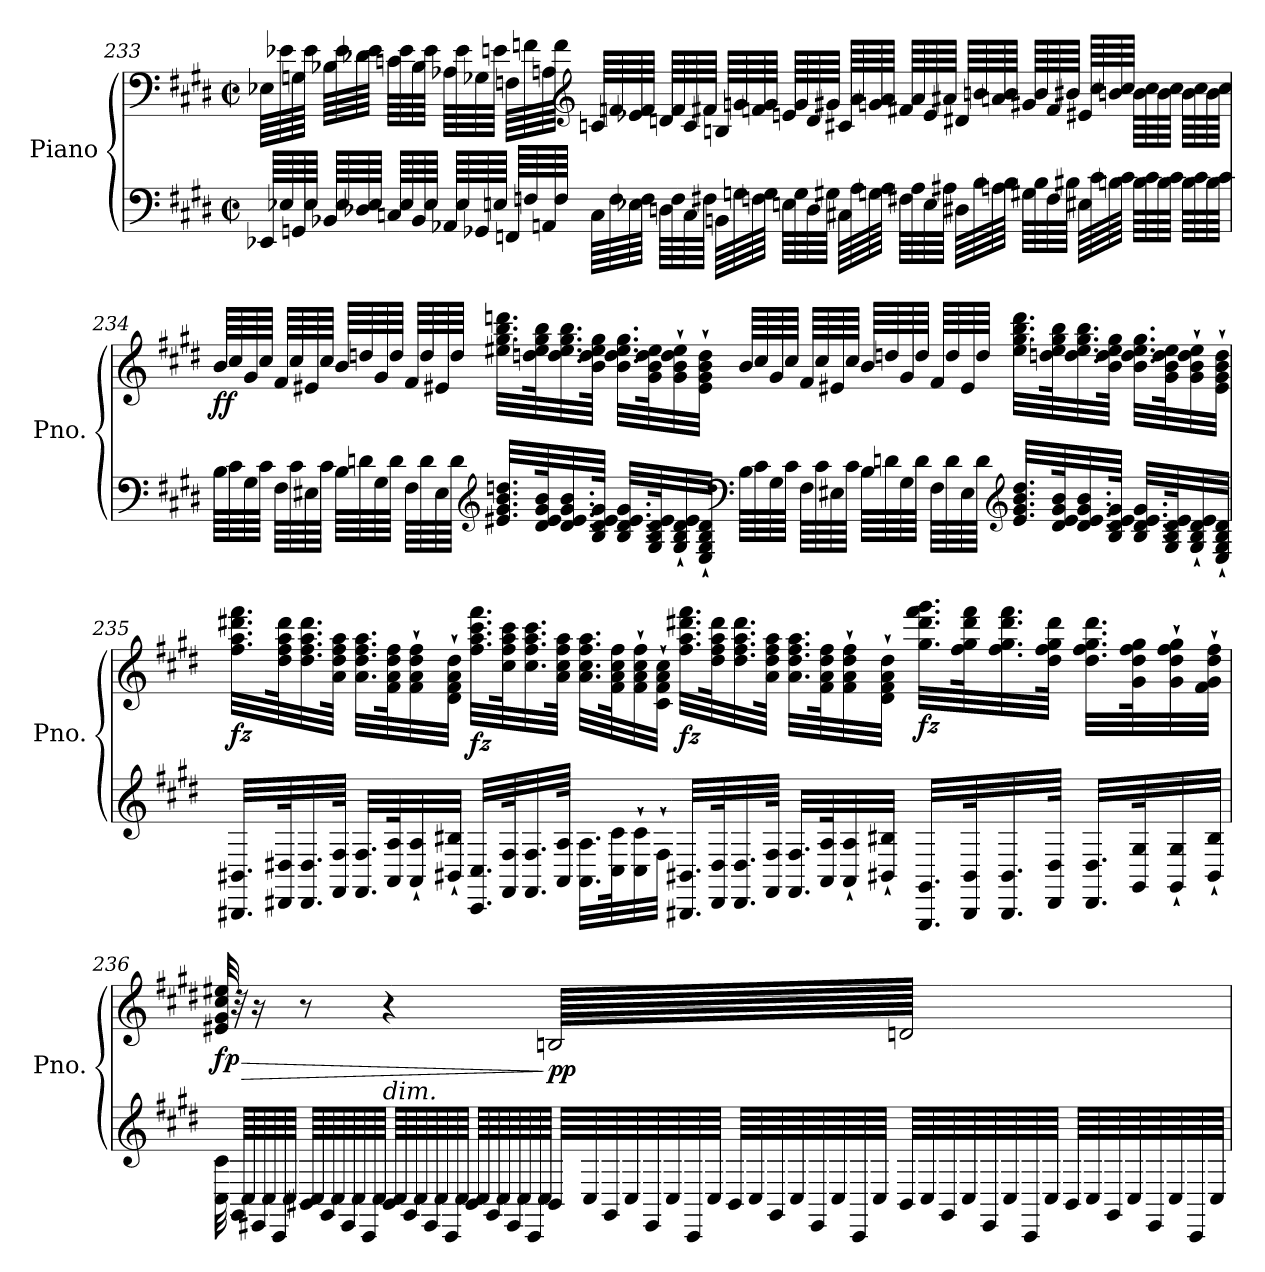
**kern	**kern	**dynam
*part1	*part1	*part1
*staff2	*staff1	*staff1/2
*I"Piano	*	*
*I'Pno.	*	*
!!LO:PB:g=z
*clefF4	*clefF4	*
*k[f#c#g#d#]	*k[f#c#g#d#]	*
*M2/2	*M2/2	*
*met(c|)	*met(c|)	*
=233	=233	=233
64EE-X/LLLL	64E-X\LLLL	.
64E-X/	64e-X\	.
64GGn/	64Gn\	.
64E-/JJJJ	64e-\JJJJ	.
64BB-X/LLLL	64B-X\LLLL	.
64E-/	64e-\	.
64D-X/	64d-X\	.
64E-/JJJJ	64e-\JJJJ	.
64Cn/LLLL	64cn\LLLL	.
64E-/	64e-\	.
64BB-/	64B-\	.
64E-/JJJJ	64e-\JJJJ	.
64AA-X/LLLL	64A-X\LLLL	.
64E-/	64e-\	.
64GG-X/	64G-X\	.
64En/JJJJ	64en\JJJJ	.
64FFn/LLLL	64Fn\LLLL	.
64Fn/	64fn\	.
64AAn/	64An\	.
64F/JJJJ	64f\JJJJ	.
*	*clefG2	*
64C\LLLL	64cn/LLLL	.
64F\	64fn/	.
64E-X\	64e-X/	.
64F\JJJJ	64f/JJJJ	.
64Dn\LLLL	64dn/LLLL	.
64F\	64f/	.
64C\	64c/	.
64F#X\JJJJ	64f#X/JJJJ	.
64BBn\LLLL	64Bn/LLLL	.
64Gn\	64gn/	.
64Fn\	64fn/	.
64G\JJJJ	64g/JJJJ	.
64En\LLLL	64en/LLLL	.
64G\	64g/	.
64D\	64d/	.
64G#X\JJJJ	64g#X/JJJJ	.
64C#X\LLLL	64c#X/LLLL	.
64A\	64a/	.
64Gn\	64gn/	.
64A\JJJJ	64a/JJJJ	.
64F#X\LLLL	64f#X/LLLL	.
64A\	64a/	.
64E\	64e/	.
64A#X\JJJJ	64a#X/JJJJ	.
64D#X\LLLL	64d#X/LLLL	.
64B\	64bn/	.
64An\	64an/	.
64B\JJJJ	64b/JJJJ	.
64G#X\LLLL	64g#X/LLLL	.
64B\	64b/	.
64F#\	64f#/	.
64B#X\JJJJ	64b#X/JJJJ	.
64E#X\LLLL	64e#X/LLLL	.
64c#\	64cc#/	.
64Bn\	64bn/	.
64c#\JJJJ	64cc#/JJJJ	.
64B\LLLL	64b\LLLL	.
64c#\	64cc#\	.
64B\	64b\	.
64c#\JJJJ	64cc#\JJJJ	.
64B\LLLL	64b\LLLL	.
64c#\	64cc#\	.
64B\	64b\	.
64c#\JJJJ	64cc#\JJJJ	.
!!LO:LB:g=z
=234	=234	=234
!	!	!LO:DY:b
64B\LLLL	64b/LLLL	ff
64c#\	64cc#/	.
64G#\	64g#/	.
64c#\JJJJ	64cc#/JJJJ	.
64F#\LLLL	64f#/LLLL	.
64c#\	64cc#/	.
64E#X\	64e#X/	.
64c#\JJJJ	64cc#/JJJJ	.
64B\LLLL	64b/LLLL	.
64dn\	64ddn/	.
64G#\	64g#/	.
64d\JJJJ	64dd/JJJJ	.
64F#\LLLL	64f#/LLLL	.
64d\	64dd/	.
64E#\	64e#X/	.
64d\JJJJ	64dd/JJJJ	.
*clefG2	*	*
32.e#X/ 32.g#/ 32.b/ 32.ddn/LLL	32.ee#X\ 32.gg#\ 32.bb\ 32.dddn\LLL	.
64d/ 64e#/ 64g#/ 64b/K	64ddn\ 64ee#\ 64gg#\ 64bb\K	.
32.d/ 32.e#/ 32.g#/ 32.b/	32.dd\ 32.ee#\ 32.gg#\ 32.bb\	.
64B/ 64d/ 64e#/ 64g#/JJJk	64b\ 64dd\ 64ee#\ 64gg#\JJJk	.
32.B/ 32.d/ 32.e#/ 32.g#/LLL	32.b\ 32.dd\ 32.ee#\ 32.gg#\LLL	.
64G#/ 64B/ 64d/ 64e#/K	64g#\ 64b\ 64dd\ 64ee#\K	.
32G#/` 32B/` 32d/` 32e#/`	32g#\` 32b\` 32dd\` 32ee#\`	.
32E#/` 32G#/` 32B/` 32d/`JJJ	32e#\` 32g#\` 32b\` 32dd\`JJJ	.
*clefF4	*	*
64B\LLLL	64b/LLLL	.
64c#\	64cc#/	.
64G#\	64g#/	.
64c#\JJJJ	64cc#/JJJJ	.
64F#\LLLL	64f#/LLLL	.
64c#\	64cc#/	.
64E#X\	64e#X/	.
64c#\JJJJ	64cc#/JJJJ	.
64B\LLLL	64b/LLLL	.
64dn\	64ddn/	.
64G#\	64g#/	.
64d\JJJJ	64dd/JJJJ	.
64F#\LLLL	64f#/LLLL	.
64d\	64dd/	.
64E#\	64e#/	.
64d\JJJJ	64dd/JJJJ	.
*clefG2	*	*
32.e#/ 32.g#/ 32.b/ 32.dd/LLL	32.ee#\ 32.gg#\ 32.bb\ 32.ddd\LLL	.
64d/ 64e#/ 64g#/ 64b/K	64ddn\ 64ee#\ 64gg#\ 64bb\K	.
32.d/ 32.e#/ 32.g#/ 32.b/	32.dd\ 32.ee#\ 32.gg#\ 32.bb\	.
64B/ 64d/ 64e#/ 64g#/JJJk	64b\ 64dd\ 64ee#\ 64gg#\JJJk	.
32.B/ 32.d/ 32.e#/ 32.g#/LLL	32.b\ 32.dd\ 32.ee#\ 32.gg#\LLL	.
64G#/ 64B/ 64d/ 64e#/K	64g#\ 64b\ 64dd\ 64ee#\K	.
32G#/` 32B/` 32d/` 32e#/`	32g#\` 32b\` 32dd\` 32ee#\`	.
32E#/` 32G#/` 32B/` 32d/`JJJ	32e#\` 32g#\` 32b\` 32dd\`JJJ	.
!!LO:LB:g=z
=235	=235	=235
!	!	!LO:DY:b
32.BBB#X/ 32.BB#X/LLL	32.ff#\ 32.aa\ 32.ddd#X\ 32.fff#\LLL	fz
64DD#X/ 64D#X/K	64dd#\ 64ff#\ 64aa\ 64ddd#\K	.
32.DD#/ 32.D#/	32.dd#\ 32.ff#\ 32.aa\ 32.ddd#\	.
64FF#/ 64F#/JJJk	64a\ 64dd#\ 64ff#\ 64aa\JJJk	.
32.FF#/ 32.F#/LLL	32.a\ 32.dd#\ 32.ff#\ 32.aa\LLL	.
64AA/ 64A/K	64f#\ 64a\ 64dd#\ 64ff#\K	.
32AA/` 32A/`	32f#\` 32a\` 32dd#\` 32ff#\`	.
32BB#X/` 32B#X/`JJJ	32d#\` 32f#\` 32a\` 32dd#\`JJJ	.
!	!	!LO:DY:b
32.CC#/ 32.C#/LLL	32.ff#\ 32.aa\ 32.ccc#\ 32.fff#\LLL	fz
64FF#/ 64F#/K	64cc#\ 64ff#\ 64aa\ 64ccc#\K	.
32.FF#/ 32.F#/	32.cc#\ 32.ff#\ 32.aa\ 32.ccc#\	.
64AA/ 64A/JJJk	64a\ 64cc#\ 64ff#\ 64aa\JJJk	.
32.AA\ 32.A\LLL	32.a\ 32.cc#\ 32.ff#\ 32.aa\LLL	.
64C#\ 64c#\K	64f#\ 64a\ 64cc#\ 64ff#\K	.
32C#\` 32c#\`	32f#\` 32a\` 32cc#\` 32ff#\`	.
32F#`\JJJ	32c#\` 32f#\` 32a\` 32cc#\`JJJ	.
!	!	!LO:DY:b
32.BBB#X/ 32.BB#X/LLL	32.ff#\ 32.aa\ 32.ddd#X\ 32.fff#\LLL	fz
64DD#/ 64D#/K	64dd#\ 64ff#\ 64aa\ 64ddd#\K	.
32.DD#/ 32.D#/	32.dd#\ 32.ff#\ 32.aa\ 32.ddd#\	.
64FF#/ 64F#/JJJk	64a\ 64dd#\ 64ff#\ 64aa\JJJk	.
32.FF#/ 32.F#/LLL	32.a\ 32.dd#\ 32.ff#\ 32.aa\LLL	.
64AA/ 64A/K	64f#\ 64a\ 64dd#\ 64ff#\K	.
32AA/` 32A/`	32f#\` 32a\` 32dd#\` 32ff#\`	.
32BB#X/` 32B#X/`JJJ	32d#\` 32f#\` 32a\` 32dd#\`JJJ	.
!	!	!LO:DY:b
32.GGG#/ 32.GG#/LLL	32.gg#\ 32.ddd#\ 32.fff#\ 32.ggg#\LLL	fz
64BBB#/ 64BB#/K	64ff#\ 64gg#\ 64ddd#\ 64fff#\K	.
32.BBB#/ 32.BB#/	32.ff#\ 32.gg#\ 32.ddd#\ 32.fff#\	.
64DD#/ 64D#/JJJk	64dd#\ 64ff#\ 64gg#\ 64ddd#\JJJk	.
32.DD#/ 32.D#/LLL	32.dd#\ 32.ff#\ 32.gg#\ 32.ddd#\LLL	.
64GG#/ 64G#/K	64g#\ 64dd#\ 64ff#\ 64gg#\K	.
32GG#/` 32G#/`	32g#\` 32dd#\` 32ff#\` 32gg#\`	.
32BB#/` 32B#/`JJJ	32f#\` 32g#\` 32dd#\` 32ff#\`JJJ	.
!!LO:LB:g=z
=236	=236	=236
!	!	!LO:HP:b
*	*^	*
!	!	!	!LO:DY:n=1:b
32C#\ 32c#\	32e#X/ 32g#/ 32cc#/ 32ee#X/	2ryy	> fp
64GG#/LLLL	32r	.	.
64C#/	.	.	.
64EE#X/	16r	.	.
64C#/	.	.	.
64CC#/	.	.	.
64C#/JJJJ	.	.	.
64BB#X/LLLL	8r	.	.
64C#/	.	.	.
64GG#/	.	.	.
64C#/	.	.	.
64EE#/	.	.	.
64C#/	.	.	.
64CC#/	.	.	.
64C#/JJJJ	.	.	.
!LO:TX:a:i:t=dim.	!	!	!
64BB#/LLLL	4r	.	.
64C#/	.	.	.
64GG#/	.	.	.
64C#/	.	.	.
64EE#/	.	.	.
64C#/	.	.	.
64CC#/	.	.	.
64C#/JJJJ	.	.	.
64BB#/LLLL	.	.	.
64C#/	.	.	.
64GG#/	.	.	.
64C#/	.	.	.
64EE#/	.	.	.
64C#/	.	.	.
64CC#/	.	.	.
64C#/JJJJ	.	.	.
!	!LO:TX:a:i:t=tremolo	!	!
!	!	!	!LO:DY:n=2:b
*	*tremolo	*	*
64BB#/LLLL	128Bn/LLLLL	128B!yy	] pp
.	128dn/	128dn!yy	.
64C#/	128Bn/	128B!yy	.
.	128dn/	128d!yy	.
64GG#/	128Bn/	128B!yy	.
.	128dn/	128d!yy	.
64C#/	128Bn/	128B!yy	.
.	128dn/	128d!yy	.
64EE#/	128Bn/	128B!yy	.
.	128dn/	128d!yy	.
64C#/	128Bn/	128B!yy	.
.	128dn/	128d!yy	.
64CC#/	128Bn/	128B!yy	.
.	128dn/	128d!yy	.
64C#/JJJJ	128Bn/	128B!yy	.
.	128dn/	128d!yy	.
64BB#/LLLL	128Bn/	128B!yy	.
.	128dn/	128d!yy	.
64C#/	128Bn/	128B!yy	.
.	128dn/	128d!yy	.
64GG#/	128Bn/	128B!yy	.
.	128dn/	128d!yy	.
64C#/	128Bn/	128B!yy	.
.	128dn/	128d!yy	.
64EE#/	128Bn/	128B!yy	.
.	128dn/	128d!yy	.
64C#/	128Bn/	128B!yy	.
.	128dn/	128d!yy	.
64CC#/	128Bn/	128B!yy	.
.	128dn/	128d!yy	.
64C#/JJJJ	128Bn/	128B!yy	.
.	128dn/	128d!yy	.
64BB#/LLLL	128Bn/	128B!yy	.
.	128dn/	128d!yy	.
64C#/	128Bn/	128B!yy	.
.	128dn/	128d!yy	.
64GG#/	128Bn/	128B!yy	.
.	128dn/	128d!yy	.
64C#/	128Bn/	128B!yy	.
.	128dn/	128d!yy	.
64EE#/	128Bn/	128B!yy	.
.	128dn/	128d!yy	.
64C#/	128Bn/	128B!yy	.
.	128dn/	128d!yy	.
64CC#/	128Bn/	128B!yy	.
.	128dn/	128d!yy	.
64C#/JJJJ	128Bn/	128B!yy	.
.	128dn/	128d!yy	.
64BB#/LLLL	128Bn/	128B!yy	.
.	128dn/	128d!yy	.
64C#/	128Bn/	128B!yy	.
.	128dn/	128d!yy	.
64GG#/	128Bn/	128B!yy	.
.	128dn/	128d!yy	.
64C#/	128Bn/	128B!yy	.
.	128dn/	128d!yy	.
64EE#/	128Bn/	128B!yy	.
.	128dn/	128d!yy	.
64C#/	128Bn/	128B!yy	.
.	128dn/	128d!yy	.
64CC#/	128Bn/	128B!yy	.
.	128dn/	128d!yy	.
64C#/JJJJ	128Bn/	128B!yy	.
.	128dn/JJJJJ	128d!yy	.
*	*Xtremolo	*	*
.	.	.	.
.	.	.	.
.	.	.	.
.	.	.	.
.	.	.	.
.	.	.	.
.	.	.	.
.	.	.	.
.	.	.	.
.	.	.	.
.	.	.	.
.	.	.	.
.	.	.	.
.	.	.	.
.	.	.	.
.	.	.	.
.	.	.	.
.	.	.	.
.	.	.	.
.	.	.	.
.	.	.	.
.	.	.	.
.	.	.	.
.	.	.	.
.	.	.	.
.	.	.	.
.	.	.	.
.	.	.	.
.	.	.	.
.	.	.	.
.	.	.	.
.	.	.	.
*	*v	*v	*
=	=	=
*-	*-	*-
